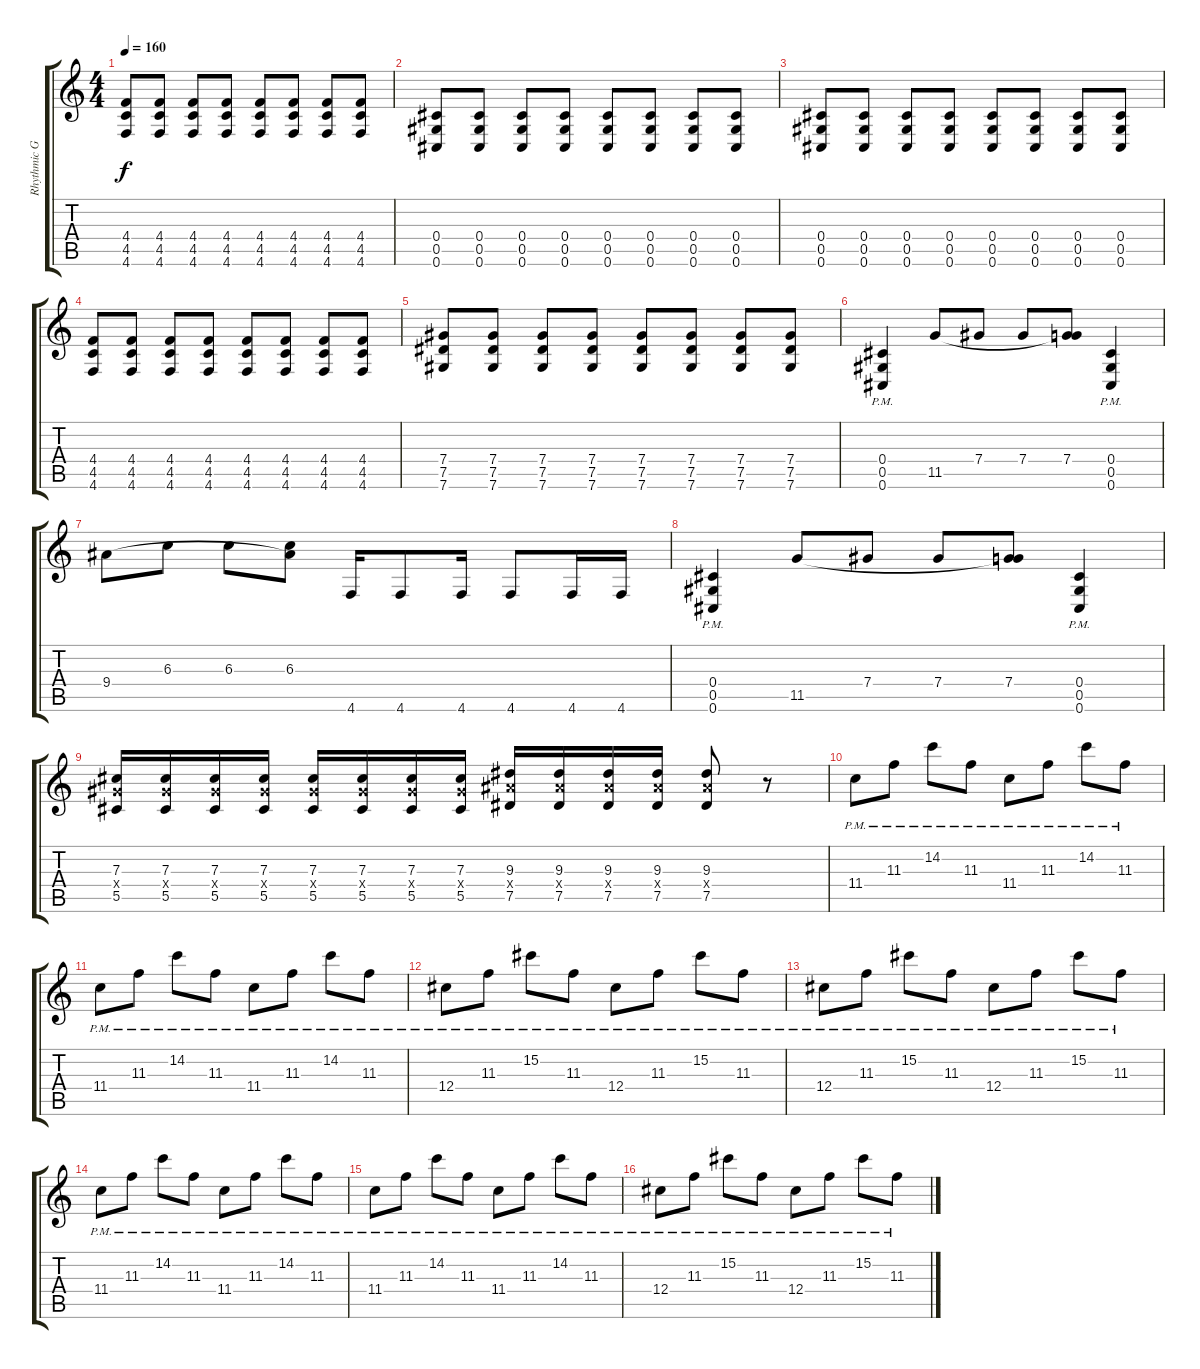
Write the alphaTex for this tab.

\track ("Rhythmic Guitar" "Rhythmic G") {instrument distortionguitar}
\staff {score tabs}
\tuning (Eb4 Bb3 Gb3 Db3 Ab2 Db2) {hide}
\ts (4 4)
\tempo 160
\clef g2
\ks c
(4.4 4.5 4.6).8{dy f} (4.4 4.5 4.6).8 (4.4 4.5 4.6).8 (4.4 4.5 4.6).8 (4.4 4.5 4.6).8 (4.4 4.5 4.6).8 (4.4 4.5 4.6).8 (4.4 4.5 4.6).8 |
(0.4 0.5 0.6).8 (0.4 0.5 0.6).8 (0.4 0.5 0.6).8 (0.4 0.5 0.6).8 (0.4 0.5 0.6).8 (0.4 0.5 0.6).8 (0.4 0.5 0.6).8 (0.4 0.5 0.6).8 |
(0.4 0.5 0.6).8 (0.4 0.5 0.6).8 (0.4 0.5 0.6).8 (0.4 0.5 0.6).8 (0.4 0.5 0.6).8 (0.4 0.5 0.6).8 (0.4 0.5 0.6).8 (0.4 0.5 0.6).8 |
(4.4 4.5 4.6).8 (4.4 4.5 4.6).8 (4.4 4.5 4.6).8 (4.4 4.5 4.6).8 (4.4 4.5 4.6).8 (4.4 4.5 4.6).8 (4.4 4.5 4.6).8 (4.4 4.5 4.6).8 |
(7.4 7.5 7.6).8 (7.4 7.5 7.6).8 (7.4 7.5 7.6).8 (7.4 7.5 7.6).8 (7.4 7.5 7.6).8 (7.4 7.5 7.6).8 (7.4 7.5 7.6).8 (7.4 7.5 7.6).8 |
(0.4{pm} 0.5{pm} 0.6{pm}).4 11.5.8 7.4.8 7.4.8 (7.4 11.5{t}).8 (0.4{pm} 0.5{pm} 0.6{pm}).4 |
9.4.8 6.3.8 6.3.8 (6.3 9.4{t}).8 4.6.16 4.6.8 4.6.16 4.6.8 4.6.16 4.6.16 |
(0.4{pm} 0.5{pm} 0.6{pm}).4 11.5.8 7.4.8 7.4.8 (7.4 11.5{t}).8 (0.4{pm} 0.5{pm} 0.6{pm}).4 |
(7.3 7.4{x} 5.5).16 (7.3 7.4{x} 5.5).16 (7.3 7.4{x} 5.5).16 (7.3 7.4{x} 5.5).16 (7.3 7.4{x} 5.5).16 (7.3 7.4{x} 5.5).16 (7.3 7.4{x} 5.5).16 (7.3 7.4{x} 5.5).16 (9.3 9.4{x} 7.5).16 (9.3 9.4{x} 7.5).16 (9.3 9.4{x} 7.5).16 (9.3 9.4{x} 7.5).16 (9.3 9.4{x} 7.5).8 r.8 |
11.4{pm}.8{instrument electricguitarclean} 11.3{pm}.8 14.2{pm}.8 11.3{pm}.8 11.4{pm}.8 11.3{pm}.8 14.2{pm}.8 11.3{pm}.8 |
11.4{pm}.8 11.3{pm}.8 14.2{pm}.8 11.3{pm}.8 11.4{pm}.8 11.3{pm}.8 14.2{pm}.8 11.3{pm}.8 |
12.4{pm}.8 11.3{pm}.8 15.2{pm}.8 11.3{pm}.8 12.4{pm}.8 11.3{pm}.8 15.2{pm}.8 11.3{pm}.8 |
12.4{pm}.8 11.3{pm}.8 15.2{pm}.8 11.3{pm}.8 12.4{pm}.8 11.3{pm}.8 15.2{pm}.8 11.3{pm}.8 |
11.4{pm}.8 11.3{pm}.8 14.2{pm}.8 11.3{pm}.8 11.4{pm}.8 11.3{pm}.8 14.2{pm}.8 11.3{pm}.8 |
11.4{pm}.8 11.3{pm}.8 14.2{pm}.8 11.3{pm}.8 11.4{pm}.8 11.3{pm}.8 14.2{pm}.8 11.3{pm}.8 |
12.4{pm}.8 11.3{pm}.8 15.2{pm}.8 11.3{pm}.8 12.4{pm}.8 11.3{pm}.8 15.2{pm}.8 11.3{pm}.8
